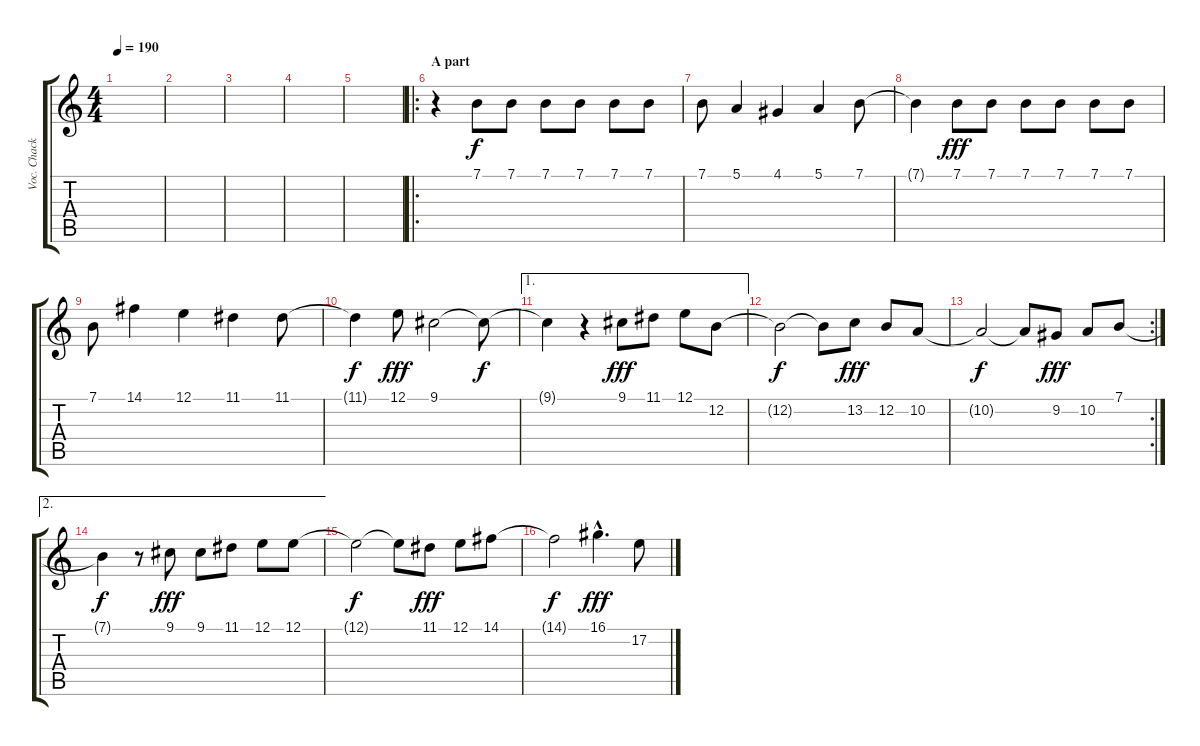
\track ("Voc. Chack" "Voc. Chack") {instrument sopranosax}
\staff {score tabs}
\tuning (E4 B3 G3 D3 A2 E2) {hide}
\ts (4 4)
\tempo 190
\clef g2
\ks c
|
|
|
|
|
\ro
\section ("" "A part")
r.4 7.1.8 7.1.8 7.1.8 7.1.8 7.1.8 7.1.8 |
7.1.8 5.1.4 4.1.4 5.1.4 7.1.8 |
7.1{t}.4{dy f} 7.1.8{dy fff} 7.1.8 7.1.8 7.1.8 7.1.8 7.1.8 |
7.1.8 14.1.4 12.1.4 11.1.4 11.1.8 |
11.1{t}.4{dy f} 12.1.8{dy fff} 9.1.2 9.1{t}.8{dy f} |
\ae 1
9.1{t}.4 r.4 9.1.8{dy fff} 11.1.8 12.1.8 12.2.8 |
12.2{t}.2{dy f} 12.2{t}.8 13.2.8{dy fff} 12.2.8 10.2.8 |
\rc 2
10.2{t}.2{dy f} 10.2{t}.8 9.2.8{dy fff} 10.2.8 7.1.8 |
\ae 2
7.1{t}.4{dy f} r.8 9.1.8{dy fff} 9.1.8 11.1.8 12.1.8 12.1.8 |
12.1{t}.2{dy f} 12.1{t}.8 11.1.8{dy fff} 12.1.8 14.1.8 |
14.1{t}.2{dy f} 16.1{hac}.4{d dy fff} 17.2.8
